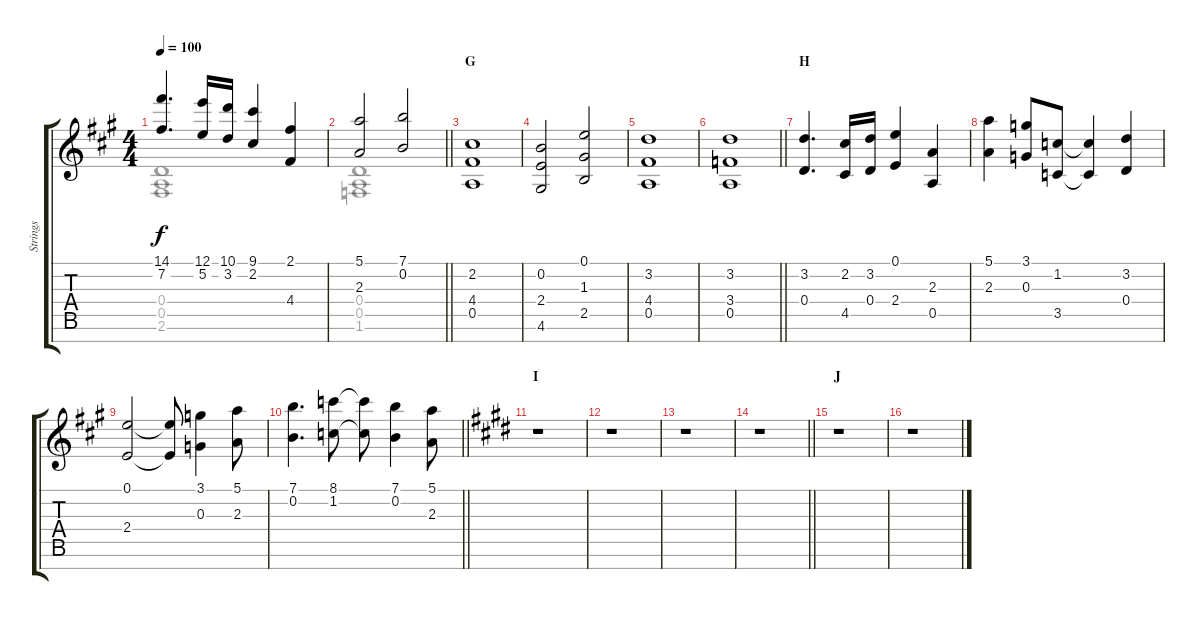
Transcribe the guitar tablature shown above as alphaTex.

\track ("Strings" "Strings") {instrument stringensemble1}
\staff {score tabs}
\tuning (E5 B4 G4 D4 A3 E3 B2) {hide}
\voice
\ts (4 4)
\tempo 100
\clef g2
\ks a
(14.1 7.2).4{d dy f} (12.1 5.2).16 (10.1 3.2).16 (9.1 2.2).4 (2.1 4.4).4 |
\barLineRight lightlight
(5.1 2.3).2 (7.1 0.2).2 |
\section ("" "G")
(2.2 4.4 0.5).1 |
(0.2 2.4 4.6).2 (0.1 1.3 2.5).2 |
(3.2 4.4 0.5).1 |
\barLineRight lightlight
(3.2 3.4 0.5).1 |
\section ("" "H")
(3.2 0.4).4{d} (2.2 4.5).16 (3.2 0.4).16 (0.1 2.4).4 (2.3 0.5).4 |
(5.1 2.3).4 (3.1 0.3).8 (1.2 3.5).8 (1.2{t} 3.5{t}).4 (3.2 0.4).4 |
(0.1 2.4).2 (0.1{t} 2.4{t}).8 (3.1 0.3).4 (5.1 2.3).8 |
\barLineRight lightlight
(7.1 0.2).4{d} (8.1 1.2).8 (8.1{t} 1.2{t}).8 (7.1 0.2).4 (5.1 2.3).8 |
\section ("" "I")
\ks e
r.1 |
r.1 |
r.1 |
\barLineRight lightlight
r.1 |
\section ("" "J")
r.1 |
r.1
\voice
\clef g2
\ottava regular
\simile none
\ks a
(0.4 0.5 2.6).1{dy f} |
\barLineRight lightlight
(0.4 0.5 1.6).1 |
|
|
|
\barLineRight lightlight
|
|
|
|
\barLineRight lightlight
|
\ks e
|
|
|
\barLineRight lightlight
|
|
